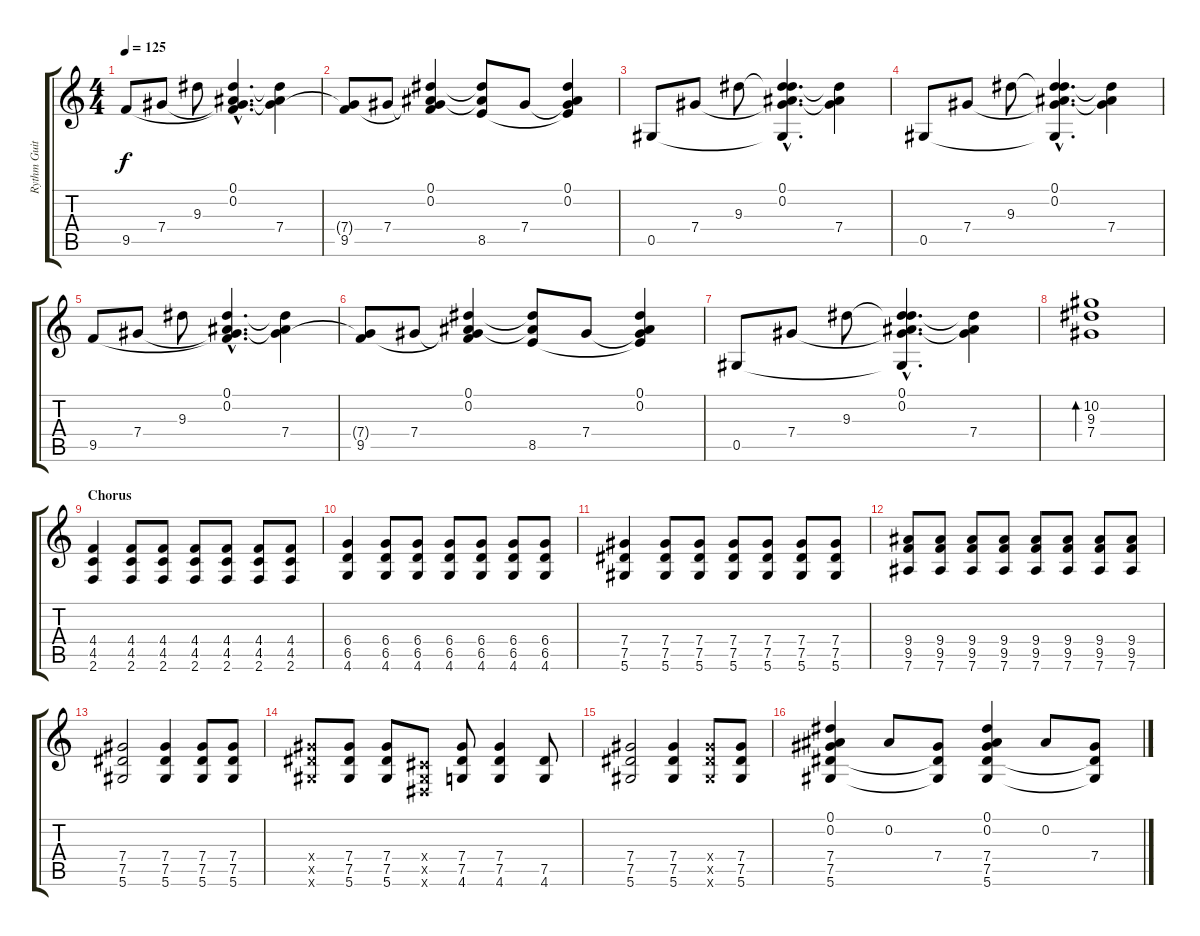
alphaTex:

\track ("Rythm Guitar" "Rythm Guit") {instrument electricguitarjazz}
\staff {score tabs}
\tuning (Eb4 Bb3 Gb3 Db3 Ab2 Eb2) {hide}
\ts (4 4)
\tempo 125
\clef g2
\ks c
9.5.8{dy f} 7.4.8 9.3.8 (0.1{hac} 0.2{hac} 7.4{hac t} 9.5{hac t}).4{d} (0.1{t} 0.2{t} 7.4).4 |
(7.4{t} 9.5).8 7.4.8 (0.1 0.2 7.4{t} 9.5{t}).4 (0.1{t} 0.2{t} 8.5).8 7.4.8 (0.1 0.2 7.4{t} 8.5{t}).4 |
0.5.8 7.4.8 9.3.8 (0.1{hac} 0.2{hac} 9.3{hac t} 7.4{hac t} 0.5{hac t}).4{d} (0.1{t} 0.2{t} 7.4).4 |
0.5.8 7.4.8 9.3.8 (0.1{hac} 0.2{hac} 9.3{hac t} 7.4{hac t} 0.5{hac t}).4{d} (0.1{t} 0.2{t} 7.4).4 |
9.5.8 7.4.8 9.3.8 (0.1{hac} 0.2{hac} 7.4{hac t} 9.5{hac t}).4{d} (0.1{t} 0.2{t} 7.4).4 |
(7.4{t} 9.5).8 7.4.8 (0.1 0.2 7.4{t} 9.5{t}).4 (0.1{t} 0.2{t} 8.5).8 7.4.8 (0.1 0.2 7.4{t} 8.5{t}).4 |
0.5.8 7.4.8 9.3.8 (0.1{hac} 0.2{hac} 9.3{hac t} 7.4{hac t} 0.5{hac t}).4{d} (0.1{t} 0.2{t} 7.4).4 |
(10.2 9.3 7.4).1{bd 120} |
\section ("" "Chorus")
(4.4 4.5 2.6).4{instrument overdrivenguitar} (4.4 4.5 2.6).8 (4.4 4.5 2.6).8 (4.4 4.5 2.6).8 (4.4 4.5 2.6).8 (4.4 4.5 2.6).8 (4.4 4.5 2.6).8 |
(6.4 6.5 4.6).4 (6.4 6.5 4.6).8 (6.4 6.5 4.6).8 (6.4 6.5 4.6).8 (6.4 6.5 4.6).8 (6.4 6.5 4.6).8 (6.4 6.5 4.6).8 |
(7.4 7.5 5.6).4 (7.4 7.5 5.6).8 (7.4 7.5 5.6).8 (7.4 7.5 5.6).8 (7.4 7.5 5.6).8 (7.4 7.5 5.6).8 (7.4 7.5 5.6).8 |
(9.4 9.5 7.6).8 (9.4 9.5 7.6).8 (9.4 9.5 7.6).8 (9.4 9.5 7.6).8 (9.4 9.5 7.6).8 (9.4 9.5 7.6).8 (9.4 9.5 7.6).8 (9.4 9.5 7.6).8 |
(7.4 7.5 5.6).2 (7.4 7.5 5.6).4 (7.4 7.5 5.6).8 (7.4 7.5 5.6).8 |
(7.4{x} 7.5{x} 5.6{x}).8 (7.4 7.5 5.6).8 (7.4 7.5 5.6).8 (0.4{x} 0.5{x} 0.6{x}).8 (7.4 7.5 4.6).8 (7.4 7.5 4.6).4 (7.5 4.6).8 |
(7.4 7.5 5.6).2 (7.4 7.5 5.6).4 (7.4{x} 7.5{x} 5.6{x}).8 (7.4 7.5 5.6).8 |
(0.1 0.2 7.4 7.5 5.6).4 0.2.8 (7.4 7.5{t} 5.6{t}).8 (0.1 0.2 7.4 7.5 5.6).4 0.2.8 (7.4 7.5{t} 5.6{t}).8
